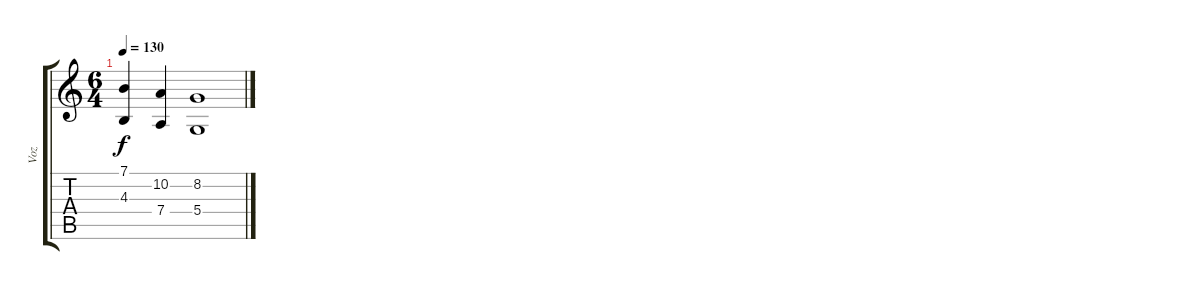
\track ("Voz" "Voz") {instrument choiraahs}
\staff {score tabs}
\tuning (E4 B3 G3 D3 A2 E2) {hide}
\ts (6 4)
\tempo 130
\clef g2
\ks c
(7.1 4.3).4{dy f} (10.2 7.4).4 (8.2 5.4).1
